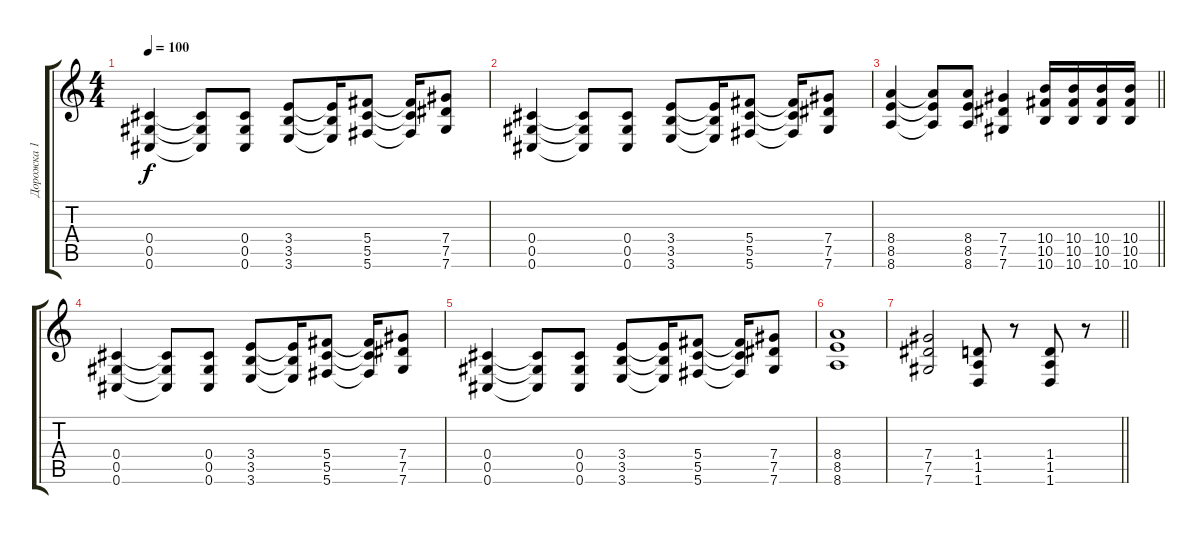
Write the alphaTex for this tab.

\track ("Дорожка 1" "Дорожка 1") {instrument distortionguitar}
\staff {score tabs}
\tuning (Eb4 Bb3 Gb3 Db3 Ab2 Db2) {hide}
\ts (4 4)
\tempo 100
\clef g2
\ks c
(0.4 0.5 0.6).4{dy f} (0.4{t} 0.5{t} 0.6{t}).8 (0.4 0.5 0.6).8 (3.4 3.5 3.6).8 (3.4{t} 3.5{t} 3.6{t}).16 (5.4 5.5 5.6).8 (5.4{t} 5.5{t} 5.6{t}).16 (7.4 7.5 7.6).8 |
(0.4 0.5 0.6).4 (0.4{t} 0.5{t} 0.6{t}).8 (0.4 0.5 0.6).8 (3.4 3.5 3.6).8 (3.4{t} 3.5{t} 3.6{t}).16 (5.4 5.5 5.6).8 (5.4{t} 5.5{t} 5.6{t}).16 (7.4 7.5 7.6).8 |
\barLineRight lightlight
(8.4 8.5 8.6).4 (8.4{t} 8.5{t} 8.6{t}).8 (8.4 8.5 8.6).8 (7.4 7.5 7.6).4 (10.4 10.5 10.6).16 (10.4 10.5 10.6).16 (10.4 10.5 10.6).16 (10.4 10.5 10.6).16 |
(0.4 0.5 0.6).4 (0.4{t} 0.5{t} 0.6{t}).8 (0.4 0.5 0.6).8 (3.4 3.5 3.6).8 (3.4{t} 3.5{t} 3.6{t}).16 (5.4 5.5 5.6).8 (5.4{t} 5.5{t} 5.6{t}).16 (7.4 7.5 7.6).8 |
(0.4 0.5 0.6).4 (0.4{t} 0.5{t} 0.6{t}).8 (0.4 0.5 0.6).8 (3.4 3.5 3.6).8 (3.4{t} 3.5{t} 3.6{t}).16 (5.4 5.5 5.6).8 (5.4{t} 5.5{t} 5.6{t}).16 (7.4 7.5 7.6).8 |
(8.4 8.5 8.6).1 |
\barLineRight lightlight
(7.4 7.5 7.6).2 (1.4 1.5 1.6).8 r.8 (1.4 1.5 1.6).8 r.8
